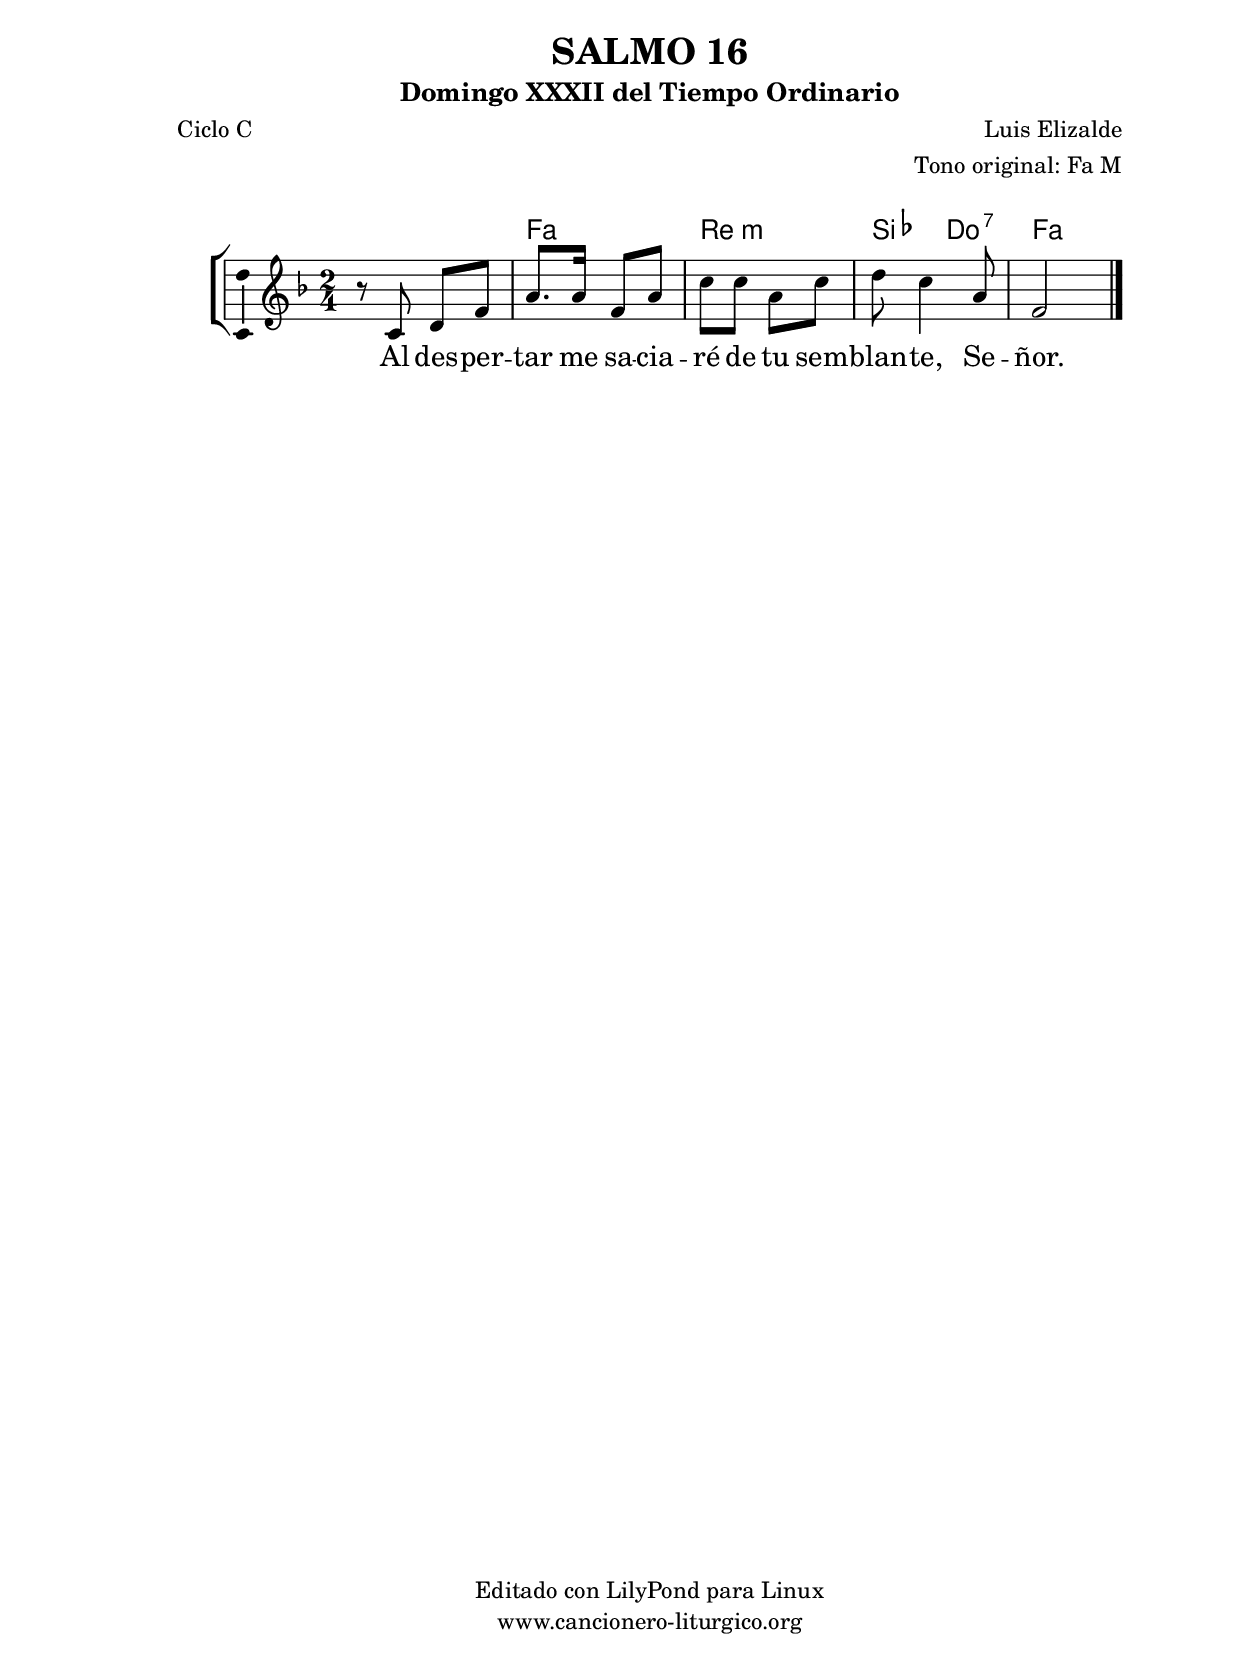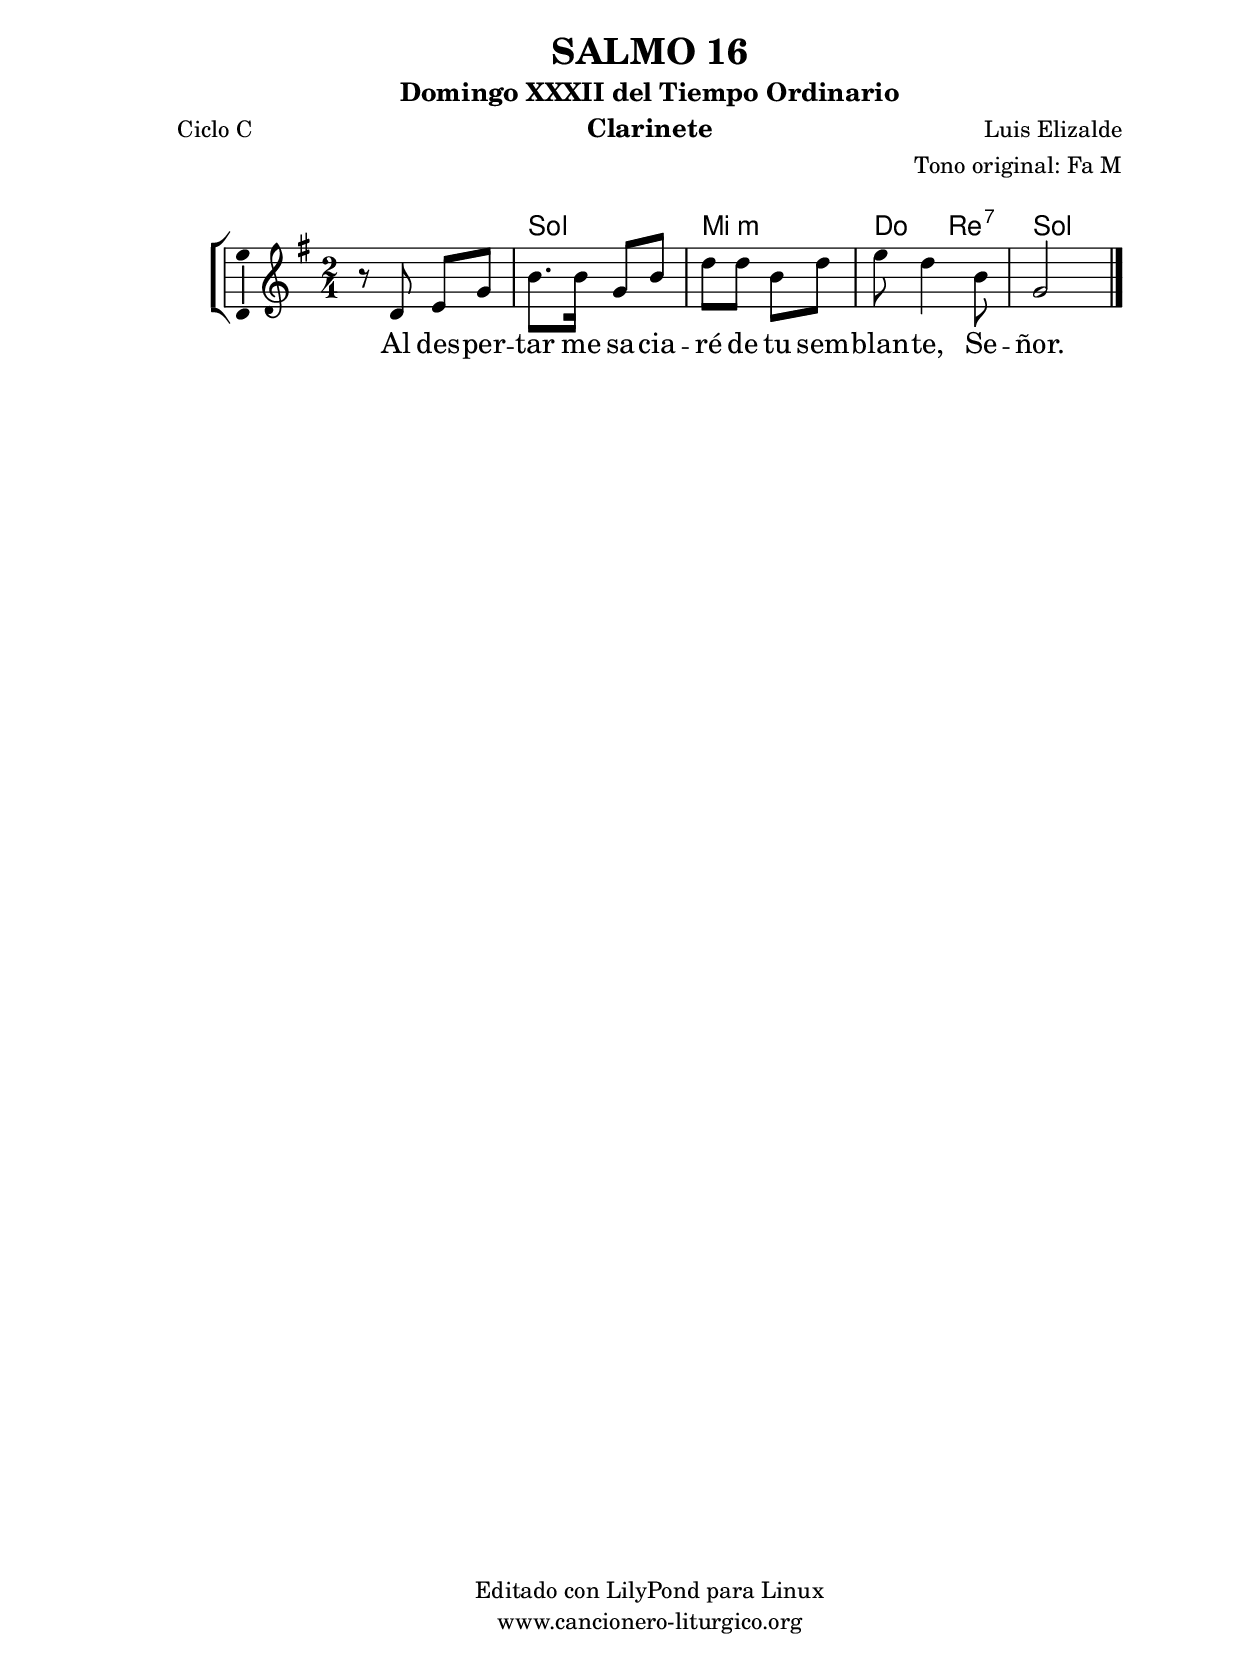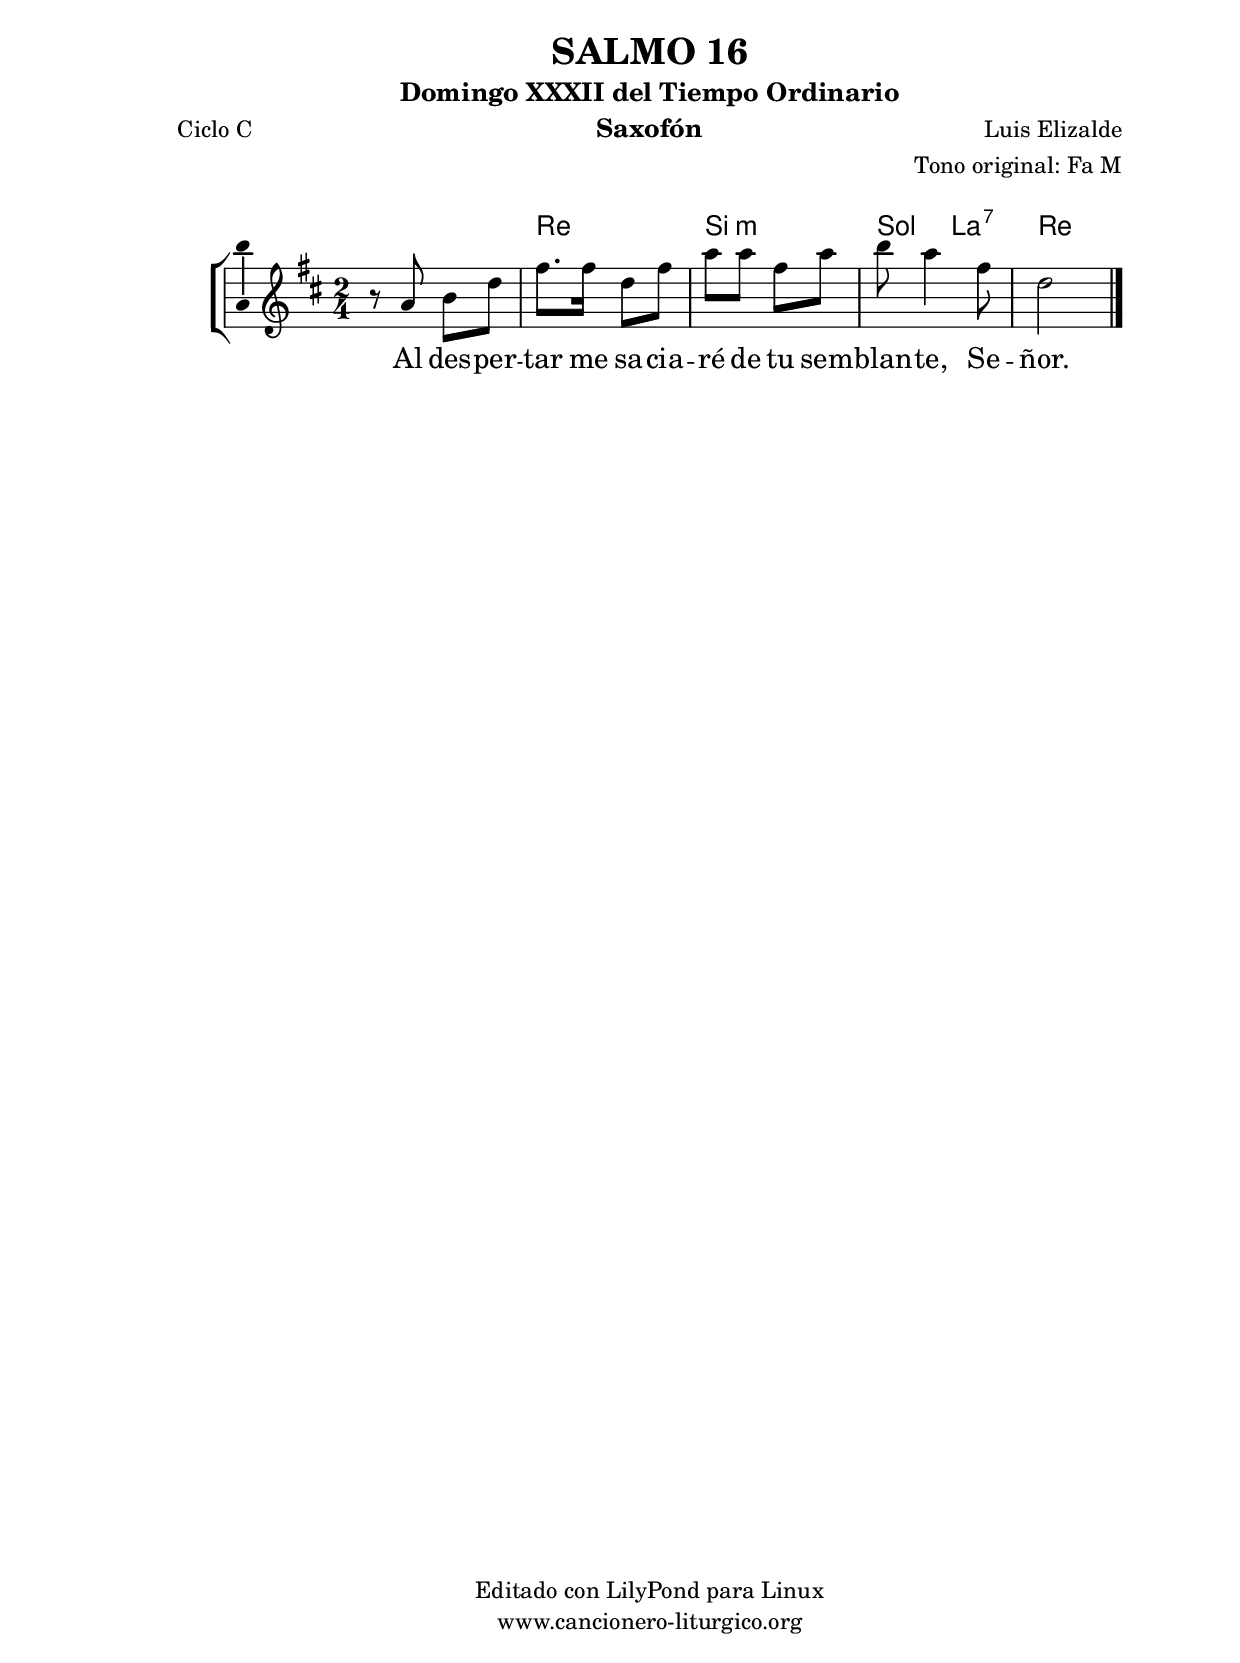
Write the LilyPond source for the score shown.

%
%para convertir .midi en .wav:
%timidity filename.midi -Ow -o finename.wav
%
%
%Para convertir de .wav a .mp3:
%lame -h -m j filename.wav
%
%
%para escuchar el midi:
%timidity nombrefichero.midi
%


%versión de lilypond para la que se ha escrito esta partitura:
\version "2.16.0"

	%Tamaño papel
	#(set-default-paper-size "a4")
	%Tamaño partitura
	#(set-global-staff-size 20)
	%No responde al pulsar sobre una nota
	#(ly:set-option 'point-and-click #f)

%parámetros del encabezamiento:
\header {
	title = "SALMO 16"
	subtitle = "Domingo XXXII del Tiempo Ordinario"
	composer = "Luis Elizalde"
	poet = "Ciclo C"
	meter = ""
	arranger = "Tono original: Fa M"
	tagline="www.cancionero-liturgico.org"
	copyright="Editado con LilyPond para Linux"
	}

%parámetros asociados al papel:
\paper  {
	oddHeaderMarkup = \markup {\fill-line { \on-the-fly #not-first-page \fromproperty #'header:title \on-the-fly #not-first-page \fromproperty #'header:composer }}
	evenHeaderMarkup = \markup {\fill-line { \fromproperty #'header:composer \fromproperty #'header:title }}
	#(set-paper-size "a4")
	print-page-number = ##f
	first-page-number = 1
	print-first-page-number = ##f
%	head-separation = 3.0 \cm
	top-margin = 2.0 \cm
	bottom-margin = 0.5\cm
%%%	bottom-margin = -1.0\cm
	left-margin = 3.0 \cm
	line-width = 16.0 \cm 
	indent = 8\mm
	interscoreline = 2.\mm
	between-system-space = 15\mm
%	para que las partituras no llenen la hoja:
	ragged-bottom = ##t
%	idem para la última hoja:
	ragged-last-bottom = ##f
%	para que las partituras llenen el ancho del papel:
	ragged-last = ##f
	after-title-space = 2.5 \cm
%page-count=1
%system-count=8

	%Flexible Vertical Spacing
%	markup-markup-spacing =
%	#'((basic-distance . 15) (minimum-distance . 15) (padding . 3))
	markup-system-spacing =
	#'((basic-distance . 15) (minimum-distance . 15) (padding . 3))
	system-system-spacing =
	#'((basic-distance . 15) (minimum-distance . 15) (padding . 3))
	score-system-spacing =
	#'((basic-distance . 15) (minimum-distance . 15) (padding . 5))
%	top-system-spacing = % header
%	#'((basic-distance . 8) (minimum-distance . 0) (padding . 3))
%	top-markup-spacing =
%	#'((basic-distance . 20) (minimum-distance . 20) (padding . 3))
	last-bottom-spacing = % footer
	#'((basic-distance . 5) (minimum-distance . 5) (padding . 3))
%	score-markup-spacing =
%	#'((basic-distance . 16) (minimum-distance . 13) (padding . 3))

	}


%parámetros que afectan a toda la partitura:
global =  {
	%clave de sol (G):
	\clef G
	%armadura:
%	\transpose f a
	\key f \major
	\tempo 4=80
	\set Score.tempoHideNote = ##t
	}


acordes = {
	\italianChords
	\chordmode {
%	\transpose f a
{

s2
f2 d:m bes4 c:7 f2

	}
	}
}

melodia = 
%	\transpose f a
{
	\relative c'{

\time 2/4
r8 c8 d f
a8. a16 f8 a
c8 c a c
d8 c4 a8
f2

	\bar "|."
	}
	}


texto = \lyricmode {
Al des -- per -- tar
me sa -- cia -- ré de tu sem -- blan -- te, Se -- ñor.
	}


acordesStaff = \context ChordNames = acordesStaff <<
	\set chordChanges = ##t
	\acordes
	>>


vozStaff = \context Voice = vozStaff
\with {\consists "Ambitus_engraver"}
<<
%	\set Staff.instrumentName = ""
%	\set Staff.shortInstrumentName = ""
%	\set Staff.midiInstrument = #"clarinet"
%	\set Staff.midiInstrument = #"cello"
%	\set Staff.midiInstrument = #"flute"
	\set Staff.midiInstrument = #"electric guitar (jazz)"
%	\set Staff.midiInstrument = #"english horn"
%	\set Staff.midiInstrument = #"violin"
%	\set Staff.midiInstrument = #"glockenspiel"
	\set Staff.midiMinimumVolume = #0.7
	\set Staff.midiMaximumVolume = #0.9
	\global
	\melodia
	>>


textoStaff = \context Lyrics = textoStaff <<
	\lyricsto vozStaff \texto
	>>

\book {
	\score {
		\context ChoirStaff {
			\override StaffGroup.SystemStartBracket #'collapse-height = #1
			\override Score.SystemStartBar #'collapse-height = #1
			<<
			\acordesStaff
			\vozStaff
			\textoStaff
			>>
			}
		\layout {
	    		\context {
				\Lyrics
				\override LyricText #'font-size = #2
				}
	   		 \context {
				\Score
				%fontSize = #3
				\override StaffSymbol #'staff-space = #(magstep +3)
				%\override Beam #'thickness = #0.55
				%\override SpacingSpanner #'spacing-increment = #1.0
				%\override Slur #'height-limit = #1.5
				}
			}
		}
	\score {
		\unfoldRepeats
		\context ChoirStaff {
			<<
			\acordesStaff
			\vozStaff
			>>
			}
		\midi {
	  		\context {
	  			\Score
				tempoWholesPerMinute = #(ly:make-moment 70 4)
				}
			}
		}
	}

%Partitura para clarinete
#(define output-suffix "C")
\book {
	\header{
		instrument = "Clarinete"
		}
	\score {
		\context ChoirStaff {
			\override StaffGroup.SystemStartBracket #'collapse-height = #1
			\override Score.SystemStartBar #'collapse-height = #1
\transpose c d
			<<
			\acordesStaff
			\vozStaff
			\textoStaff
			>>
			}
		\layout {
	    		\context {
				\Lyrics
				\override LyricText #'font-size = #2
				}
	   		 \context {
				\Score
				%fontSize = #3
				\override StaffSymbol #'staff-space = #(magstep +3)
				%\override Beam #'thickness = #0.55
				%\override SpacingSpanner #'spacing-increment = #1.0
				%\override Slur #'height-limit = #1.5
				}
			}
		}
	}

%Partitura para saxofón
#(define output-suffix "S")
\book {
	\header{
		instrument = "Saxofón"
		}
	\score {
		\context ChoirStaff {
			\override StaffGroup.SystemStartBracket #'collapse-height = #1
			\override Score.SystemStartBar #'collapse-height = #1
\transpose c a
			<<
			\acordesStaff
			\vozStaff
			\textoStaff
			>>
			}
		\layout {
	    		\context {
				\Lyrics
				\override LyricText #'font-size = #2
				}
	   		 \context {
				\Score
				%fontSize = #3
				\override StaffSymbol #'staff-space = #(magstep +3)
				%\override Beam #'thickness = #0.55
				%\override SpacingSpanner #'spacing-increment = #1.0
				%\override Slur #'height-limit = #1.5
				}
			}
		}
	}

